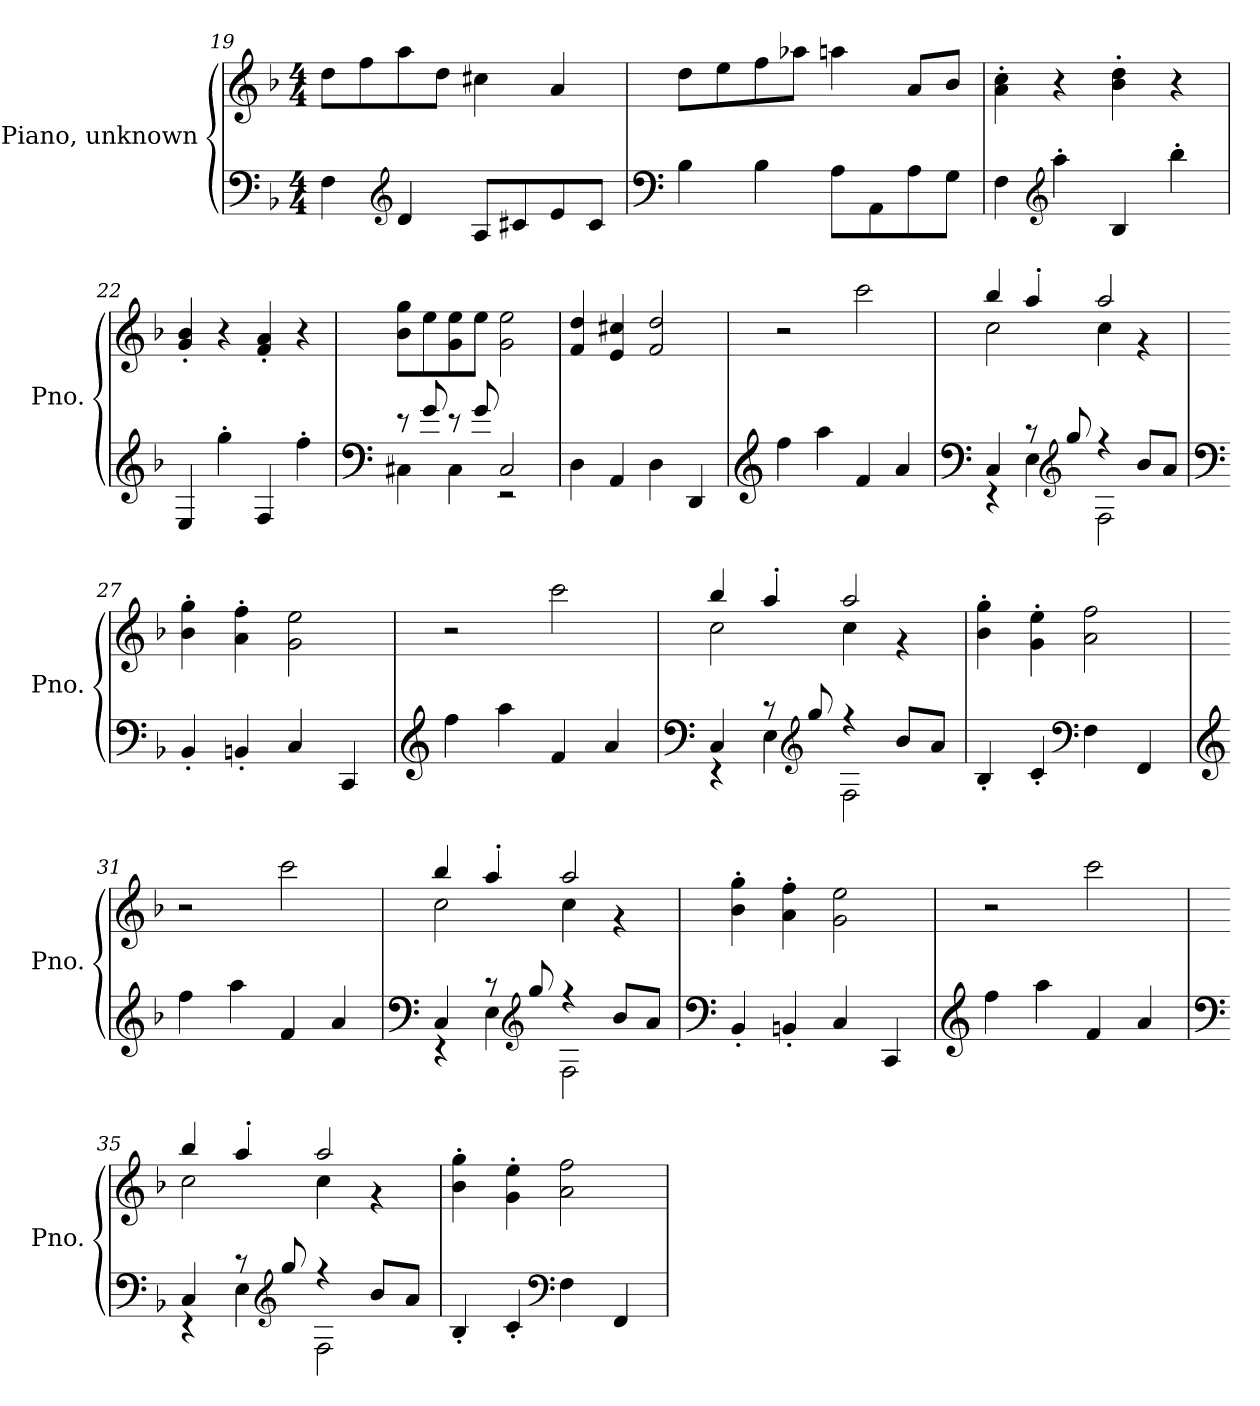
**kern	**kern
*part1	*part1
*staff2	*staff1
*I"Piano, unknown	*
*I'Pno.	*
*clefF4	*clefG2
*k[b-]	*k[b-]
*M4/4	*M4/4
=19	=19
4F\	8dd\L
.	8ff\
*clefG2	*
4d/	8aa\
.	8dd\J
8A/L	4cc#X\
8c#X/	.
8e/	4a/
8c#/J	.
!!LO:LB:g=z
=20	=20
*clefF4	*
4B-\	8dd\L
.	8ee\
4B-\	8ff\
.	8aa-X\J
8A\L	4aan\
8AA\	.
8A\	8a/L
8G\J	8b-/J
=21	=21
4F\	4a\' 4cc\'
*clefG2	*
4aa'\	4r
4B-/	4b-\' 4dd\'
4bb-'\	4r
=22	=22
4E/	4g/' 4b-/'
4gg'\	4r
4F/	4f/' 4a/'
4ff'\	4r
=23	=23
*clefF4	*
*^	*
8r	4C#X\	8b-\ 8gg\L
8g/	.	8ee\
8r	4C#\	8g\ 8ee\
8g/	.	8ee\J
2C#/	2r	2g\ 2ee\
*v	*v	*
=24	=24
4D\	4f/ 4dd/
4AA/	4e/ 4cc#X/
4D\	2f/ 2dd/
4DD/	.
=25	=25
*clefG2	*
4ff\	2r
4aa\	.
4f/	2ccc\
4a/	.
!!LO:LB:g=z
=26	=26
*clefF4	*
*^	*^
4C/	4r	4bb-/	2cc\
8r	4E\	4aa'/	.
*clefG2	*	*	*
8gg/	.	.	.
4r	2F\	2aa/	4cc\
8b-/L	.	.	4r
8a/J	.	.	.
*v	*v	*	*
*	*v	*v
=27	=27
*clefF4	*
4BB-'/	4b-\' 4gg\'
4BBn'/	4a\' 4ff\'
4C/	2g\ 2ee\
4CC/	.
=28	=28
*clefG2	*
4ff\	2r
4aa\	.
4f/	2ccc\
4a/	.
=29	=29
*clefF4	*
*^	*^
4C/	4r	4bb-/	2cc\
8r	4E\	4aa'/	.
*clefG2	*	*	*
8gg/	.	.	.
4r	2F\	2aa/	4cc\
8b-/L	.	.	4r
8a/J	.	.	.
*v	*v	*	*
*	*v	*v
=30	=30
4B-'/	4b-\' 4gg\'
4c'/	4g\' 4ee\'
*clefF4	*
4F\	2a\ 2ff\
4FF/	.
!!LO:PB:g=z
=31	=31
*clefG2	*
4ff\	2r
4aa\	.
4f/	2ccc\
4a/	.
=32	=32
*clefF4	*
*^	*^
4C/	4r	4bb-/	2cc\
8r	4E\	4aa'/	.
*clefG2	*	*	*
8gg/	.	.	.
4r	2F\	2aa/	4cc\
8b-/L	.	.	4r
8a/J	.	.	.
*v	*v	*	*
*	*v	*v
=33	=33
*clefF4	*
4BB-'/	4b-\' 4gg\'
4BBn'/	4a\' 4ff\'
4C/	2g\ 2ee\
4CC/	.
=34	=34
*clefG2	*
4ff\	2r
4aa\	.
4f/	2ccc\
4a/	.
=35	=35
*clefF4	*
*^	*^
4C/	4r	4bb-/	2cc\
8r	4E\	4aa'/	.
*clefG2	*	*	*
8gg/	.	.	.
4r	2F\	2aa/	4cc\
8b-/L	.	.	4r
8a/J	.	.	.
*v	*v	*	*
*	*v	*v
!!LO:LB:g=z
=36	=36
4B-'/	4b-\' 4gg\'
4c'/	4g\' 4ee\'
*clefF4	*
4F\	2a\ 2ff\
4FF/	.
=	=
*-	*-
